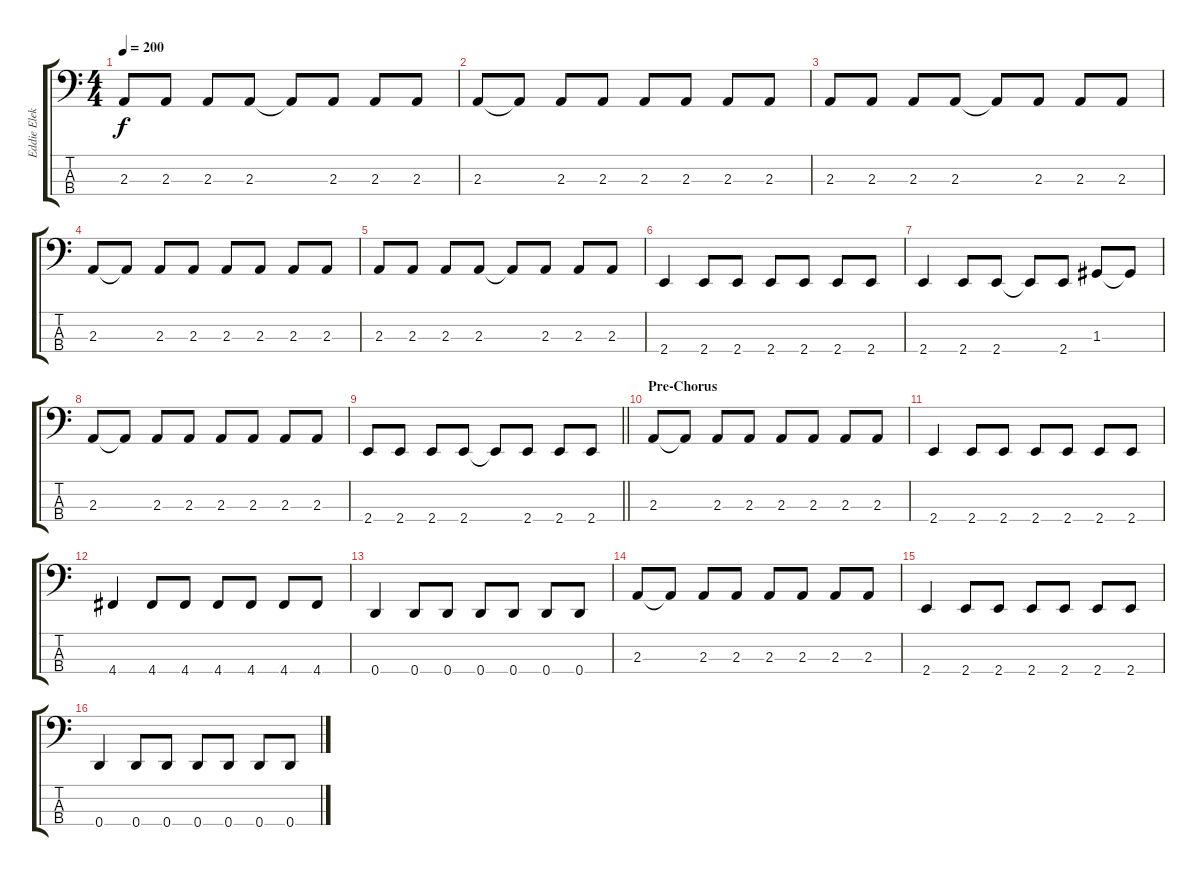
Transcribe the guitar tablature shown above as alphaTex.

\track ("Eddie Elektra" "Eddie Elek") {instrument electricbasspick}
\staff {score tabs}
\tuning (F2 C2 G1 D1) {hide}
\ts (4 4)
\tempo 200
\clef f4
\ks c
2.3.8{dy f} 2.3.8 2.3.8 2.3.8 2.3{t}.8 2.3.8 2.3.8 2.3.8 |
2.3.8 2.3{t}.8 2.3.8 2.3.8 2.3.8 2.3.8 2.3.8 2.3.8 |
2.3.8 2.3.8 2.3.8 2.3.8 2.3{t}.8 2.3.8 2.3.8 2.3.8 |
2.3.8 2.3{t}.8 2.3.8 2.3.8 2.3.8 2.3.8 2.3.8 2.3.8 |
2.3.8 2.3.8 2.3.8 2.3.8 2.3{t}.8 2.3.8 2.3.8 2.3.8 |
2.4.4 2.4.8 2.4.8 2.4.8 2.4.8 2.4.8 2.4.8 |
2.4.4 2.4.8 2.4.8 2.4{t}.8 2.4.8 1.3.8 1.3{t}.8 |
2.3.8 2.3{t}.8 2.3.8 2.3.8 2.3.8 2.3.8 2.3.8 2.3.8 |
\barLineRight lightlight
2.4.8 2.4.8 2.4.8 2.4.8 2.4{t}.8 2.4.8 2.4.8 2.4.8 |
\section ("" "Pre-Chorus")
2.3.8 2.3{t}.8 2.3.8 2.3.8 2.3.8 2.3.8 2.3.8 2.3.8 |
2.4.4 2.4.8 2.4.8 2.4.8 2.4.8 2.4.8 2.4.8 |
4.4.4 4.4.8 4.4.8 4.4.8 4.4.8 4.4.8 4.4.8 |
0.4.4 0.4.8 0.4.8 0.4.8 0.4.8 0.4.8 0.4.8 |
2.3.8 2.3{t}.8 2.3.8 2.3.8 2.3.8 2.3.8 2.3.8 2.3.8 |
2.4.4 2.4.8 2.4.8 2.4.8 2.4.8 2.4.8 2.4.8 |
0.4.4 0.4.8 0.4.8 0.4.8 0.4.8 0.4.8 0.4.8
